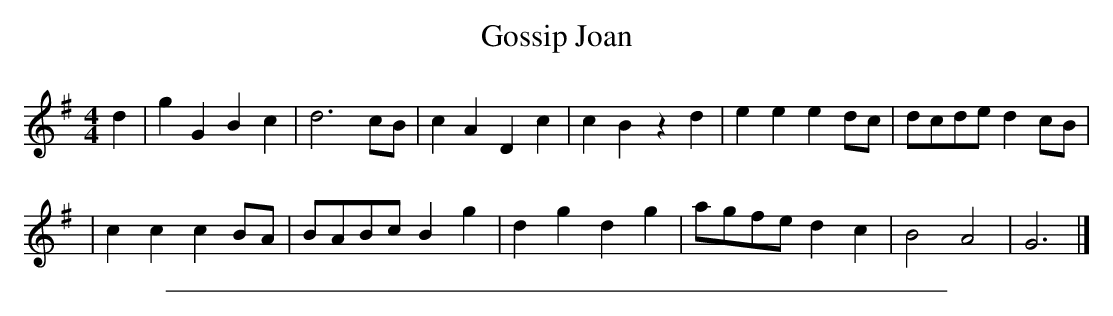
X:1
T: Gossip Joan
M:4/4
L:1/4
K:G
d \
| gGBc | d3 c/B/ | cADc | cBzd | eeed/c/ | d/c/d/e/d c/B/ |
| cccB/A/ | B/A/B/c/ Bg | dgdg | a/g/f/e/dc | B2A2 | G3 |]
